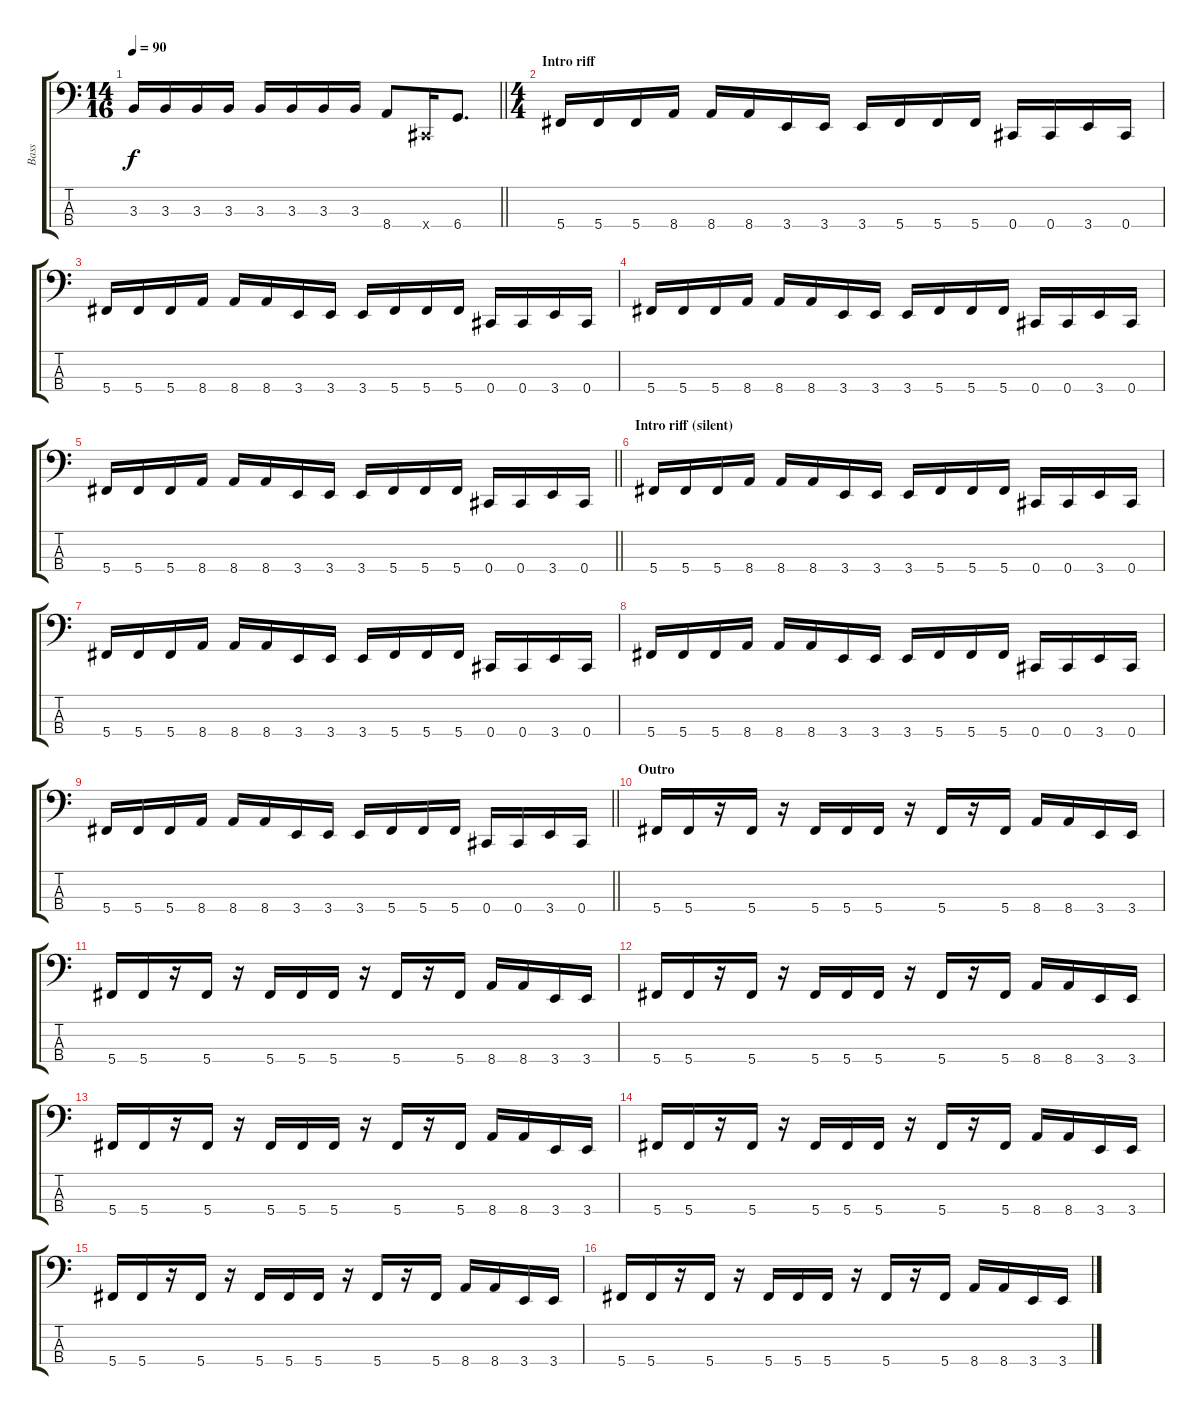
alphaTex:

\track ("Bass" "Bass") {instrument electricbasspick}
\staff {score tabs}
\tuning (Gb2 Db2 Ab1 Db1) {hide}
\ts (14 16)
\tempo 90
\clef f4
\barLineRight lightlight
\ks c
3.3.16{dy f} 3.3.16 3.3.16 3.3.16 3.3.16 3.3.16 3.3.16 3.3.16 8.4.8 0.4{x}.16 6.4.8{d} |
\ts (4 4)
\section ("" "Intro riff")
5.4.16 5.4.16 5.4.16 8.4.16 8.4.16 8.4.16 3.4.16 3.4.16 3.4.16 5.4.16 5.4.16 5.4.16 0.4.16 0.4.16 3.4.16 0.4.16 |
5.4.16 5.4.16 5.4.16 8.4.16 8.4.16 8.4.16 3.4.16 3.4.16 3.4.16 5.4.16 5.4.16 5.4.16 0.4.16 0.4.16 3.4.16 0.4.16 |
5.4.16 5.4.16 5.4.16 8.4.16 8.4.16 8.4.16 3.4.16 3.4.16 3.4.16 5.4.16 5.4.16 5.4.16 0.4.16 0.4.16 3.4.16 0.4.16 |
\barLineRight lightlight
5.4.16 5.4.16 5.4.16 8.4.16 8.4.16 8.4.16 3.4.16 3.4.16 3.4.16 5.4.16 5.4.16 5.4.16 0.4.16 0.4.16 3.4.16 0.4.16 |
\section ("" "Intro riff (silent)")
5.4.16 5.4.16 5.4.16 8.4.16 8.4.16 8.4.16 3.4.16 3.4.16 3.4.16 5.4.16 5.4.16 5.4.16 0.4.16 0.4.16 3.4.16 0.4.16 |
5.4.16 5.4.16 5.4.16 8.4.16 8.4.16 8.4.16 3.4.16 3.4.16 3.4.16 5.4.16 5.4.16 5.4.16 0.4.16 0.4.16 3.4.16 0.4.16 |
5.4.16 5.4.16 5.4.16 8.4.16 8.4.16 8.4.16 3.4.16 3.4.16 3.4.16 5.4.16 5.4.16 5.4.16 0.4.16 0.4.16 3.4.16 0.4.16 |
\barLineRight lightlight
5.4.16 5.4.16 5.4.16 8.4.16 8.4.16 8.4.16 3.4.16 3.4.16 3.4.16 5.4.16 5.4.16 5.4.16 0.4.16 0.4.16 3.4.16 0.4.16 |
\section ("" "Outro")
5.4.16 5.4.16 r.16 5.4.16 r.16 5.4.16 5.4.16 5.4.16 r.16 5.4.16 r.16 5.4.16 8.4.16 8.4.16 3.4.16 3.4.16 |
5.4.16 5.4.16 r.16 5.4.16 r.16 5.4.16 5.4.16 5.4.16 r.16 5.4.16 r.16 5.4.16 8.4.16 8.4.16 3.4.16 3.4.16 |
5.4.16 5.4.16 r.16 5.4.16 r.16 5.4.16 5.4.16 5.4.16 r.16 5.4.16 r.16 5.4.16 8.4.16 8.4.16 3.4.16 3.4.16 |
5.4.16 5.4.16 r.16 5.4.16 r.16 5.4.16 5.4.16 5.4.16 r.16 5.4.16 r.16 5.4.16 8.4.16 8.4.16 3.4.16 3.4.16 |
5.4.16 5.4.16 r.16 5.4.16 r.16 5.4.16 5.4.16 5.4.16 r.16 5.4.16 r.16 5.4.16 8.4.16 8.4.16 3.4.16 3.4.16 |
5.4.16 5.4.16 r.16 5.4.16 r.16 5.4.16 5.4.16 5.4.16 r.16 5.4.16 r.16 5.4.16 8.4.16 8.4.16 3.4.16 3.4.16 |
5.4.16 5.4.16 r.16 5.4.16 r.16 5.4.16 5.4.16 5.4.16 r.16 5.4.16 r.16 5.4.16 8.4.16 8.4.16 3.4.16 3.4.16
